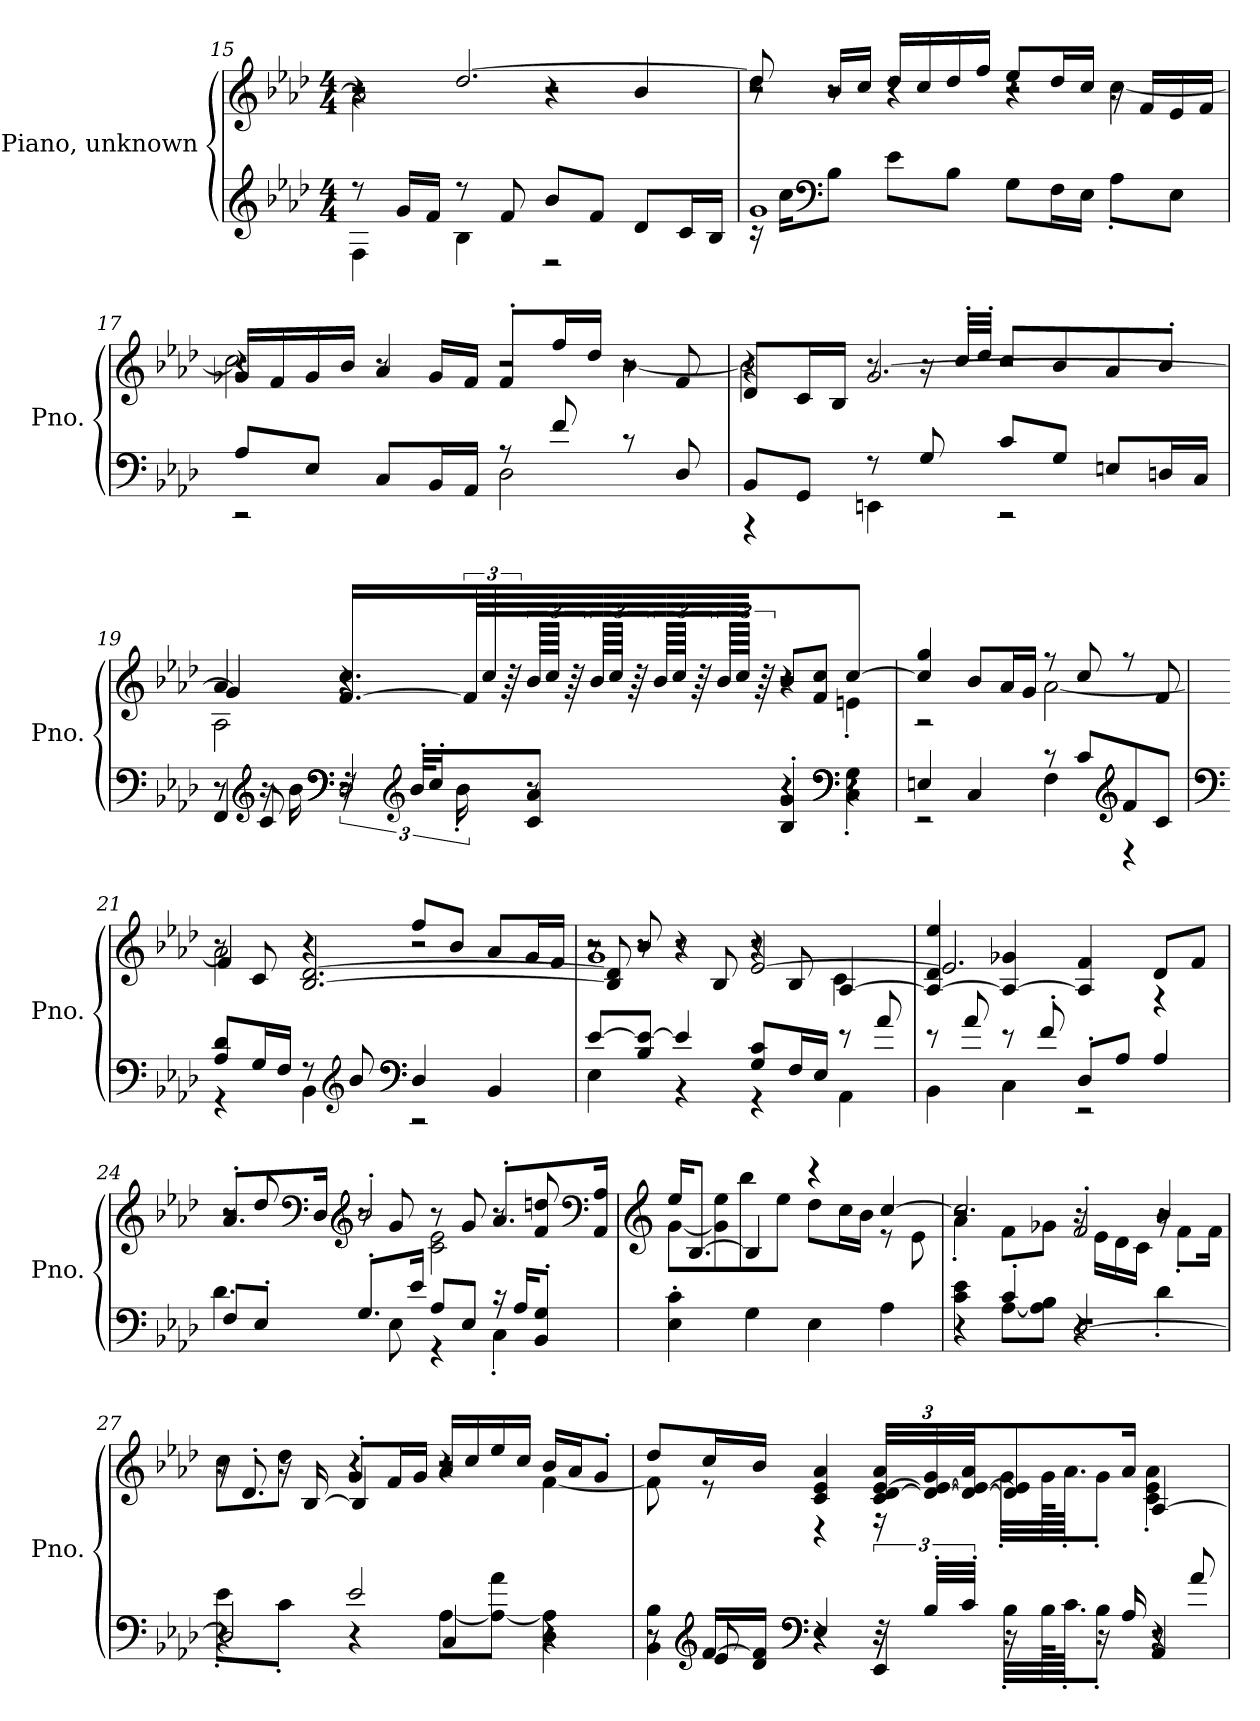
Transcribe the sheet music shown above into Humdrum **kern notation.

**kern	**kern
*part1	*part1
*staff2	*staff1
*I"Piano, unknown	*
*I'Pno.	*
*clefG2	*clefG2
*k[b-e-a-d-]	*k[b-e-a-d-]
*M4/4	*M4/4
=15	=15
*^	*^
*	*	*	*^
8r	4F\	2r	2a-\]	4r
16g/LL	.	.	.	.
16f/JJ	.	.	.	.
8r	4B-\	.	.	[2.dd-/
8f/	.	.	.	.
8b-/L	2r	4r	2r	.
8f/J	.	.	.	.
8d-/L	.	4b-/	.	.
16c/L	.	.	.	.
16B-/JJ	.	.	.	.
!!LO:LB:g=z	!!	!!
=16	=16	=16	=16	=16
1g	16r	8r	2r	8dd-/]
.	16cc\KL	.	.	.
*clefF4	*	*	*	*
.	8B-\J	16b-/LL	.	8r
.	.	16cc/JJ	.	.
.	8e-\L	16dd-/LL	.	4r
.	.	16cc/	.	.
.	8B-\J	16dd-/	.	.
.	.	16ff/JJ	.	.
.	8G\L	8ee-/L	4r	2r
.	16F\L	16dd-/L	.	.
.	16E-\JJ	16cc/JJ	.	.
.	8A-'\L	16r	[4cc\	.
.	.	16f/LL	.	.
.	8E-\J	16e-/	.	.
.	.	16f/JJ	.	.
=17	=17	=17	=17	=17
8A-/L	2r	16g-X/LL	2.cc\]	4r
.	.	16f/	.	.
8E-/J	.	16g-/	.	.
.	.	16b-/JJ	.	.
8C/L	.	8r	.	4a-/
16BB-/L	.	16g-/LL	.	.
16AA-/JJ	.	16f/JJ	.	.
8r	2D-\	8f'/L	.	2r
8f/	.	16ff/L	.	.
.	.	16dd-/JJ	.	.
8r	.	8r	[4b-\	.
8D-/	.	8f/	.	.
!!LO:PB:g=z	!!	!!
=18	=18	=18	=18	=18
8BB-/L	4r	8d-/L	2b-\]	4r
8GG/J	.	16c/L	.	.
.	.	16B-/JJ	.	.
8r	4EEn\	8r	.	[2.g/
8G/	.	16r	.	.
.	.	32cc'/LLL	.	.
.	.	32dd-'/JJJ	.	.
8c/L	2r	8cc/L	2r	.
8G/J	.	8b-/	.	.
8En/L	.	8a-/	.	.
16Dn/L	.	8b-'/J	.	.
16C/JJ	.	.	.	.
!!LO:LB:g=z	!!	!!
=19	=19	=19	=19	=19
*	*^	*	*	*
4FF/	8r	8r	4a-/	2A-\	4g/]
*clefG2	*	*	*	*	*
.	16r	8c/	.	.	.
.	16b-\	.	.	.	.
*clefF4	*	*	*	*	*
32r	12r	2D-/	[16.f/ 16.cc/LL	.	4r
*clefG2	*	*	*	*	*
32b-'/KLL	.	.	.	.	.
16cc'/J	.	.	.	.	.
.	24b-'\	.	.	.	.
.	.	.	96f/LL]	.	.
.	.	.	96cc/JJJJ	.	.
.	.	.	96r	.	.
8c/ 8a-/J	8r	.	96b-/LLLL	.	.
.	.	.	96cc/JJJJ	.	.
.	.	.	96r	.	.
.	.	.	96b-/LLLL	.	.
.	.	.	96cc/JJJJ	.	.
.	.	.	96r	.	.
.	.	.	96b-/LLLL	.	.
.	.	.	96cc/JJJJ	.	.
.	.	.	96r	.	.
.	.	.	96b-/LLLL	.	.
.	.	.	96cc/JJJJ	.	.
.	.	.	96r	.	.
4B-/' 4g/'	4r	.	8b-/L	4r	2r
.	.	.	8f/ 8cc/J	.	.
*clefF4	*	*	*	*	*
4r	4C\' 4G\'	4r	[4cc/	4en'\	.
*	*v	*v	*	*	*
*	*	*	*v	*v
=20	=20	=20	=20
4En/	2r	4cc/] 4gg/	2r
4C/	.	8b-/L	.
.	.	16a-/L	.
.	.	16g/JJ	.
8r	4F\	8r	[2a-\
8c/L	.	8cc/	.
*clefG2	*	*	*
8f/	4r	8r	.
8c/J	.	8f/	.
*	*	*v	*v
!!LO:LB:g=z
=21	=21	=21
*clefF4	*	*
*	*	*^
*	*	*	*^
8A-/ 8d-/L	4r	8r	2a-\]	4f/
16G/L	.	8c/	.	.
16F/JJ	.	.	.	.
8r	4BB-\	4r	.	[2.B-/ [2.d-/
*clefG2	*	*	*	*
8b-/	.	.	.	.
*clefF4	*	*	*	*
4D-/	2r	8ff/L	2r	.
.	.	8b-/J	.	.
4BB-/	.	8a-/L	.	.
.	.	16g/L	.	.
.	.	16f/JJ	.	.
=22	=22	=22	=22	=22
*	*	*	*	*^
[8e-/L	4E-\	8r	1g	8B-/] 8d-/]	2r
8B-/ 8e-/_J	.	8b-/	.	8r	.
4e-/]	4r	8r	.	4r	.
.	.	8B-/	.	.	.
8G/ 8c/L	4r	8r	.	[2e-/	4r
16F/L	.	8B-/	.	.	.
16E-/JJ	.	.	.	.	.
8r	4AA-\	[4A-/	.	.	4c\
8a-/	.	.	.	.	.
*	*	*	*v	*v	*v
=23	=23	=23	=23
8r	4BB-\	4A-/_ 4d-/ 4ee-/	2.e-/]
8a-/	.	.	.
8r	4C\	4A-/_ 4g-X/	.
8f'/	.	.	.
8D-'/L	2r	4A-/] 4f/	.
8A-/J	.	.	.
4A-/	.	8d-/L	4r
.	.	8f/J	.
!!LO:LB:g=z
=24	=24	=24	=24
*	*	*	*^
8F/L	4.d-\	8r	2r	8.a-'/L
8E-'/J	.	8dd-/	.	.
*	*	*clefF4	*	*
.	.	.	.	16D-/Jk
*	*	*clefG2	*	*
8.G'/L	.	2b-'/	.	8r
.	8E-\	.	.	8g/
16e-/Jk	.	.	.	.
8A-/L	4r	.	2c\ 2e-\	8r
8E-/J	.	.	.	8g/
16r	4C'\	8r	.	8.a-'/L
16A-/KL	.	.	.	.
8BB-/' 8G/'J	.	8f/ 8ddn/	.	.
*	*	*clefF4	*	*
.	.	.	.	16AA-/ 16A-/Jk
*v	*v	*	*	*
*	*v	*v	*v
=25	=25
*	*clefG2
*	*^
4E-\' 4c\'	16ee-/KL	[8g\L
.	[8.B-/J	.
.	.	8g\] 8ee-\
4G\	4B-/]	8bb-\
.	.	8ee-\J
4E-\	4r	8dd-\L
.	.	16cc\L
.	.	16b-\JJ
4A-\	[4cc/	8r
.	.	8e-\
!!LO:LB:g=z
=26	=26	=26
*^	*	*^
*	*^	*	*	*
1r	4c\ 4e-\	4r	2.cc/]	4a-'\	2r
.	[8A-\L	4c'/	.	8f\L	.
.	8A-\] 8B-\J	.	.	8g-X\J	.
.	4r	[2D-/	.	16r	2f'/
.	.	.	.	16e-\LL	.
.	.	.	.	16d-\	.
.	.	.	.	16c\JJ	.
.	4d-'\	.	4b-/	16r	.
.	.	.	.	8f'\L	.
.	.	.	.	16f\Jk	.
=27	=27	=27	=27	=27	=27
4r	8e-'\L	2D-/]	16r	8cc\L	8r
.	.	.	8.d-'/	.	.
.	8c'\J	.	.	8dd-\J	16r
.	.	.	.	.	[16B-/
2e-/	4r	.	8g'/L	4r	4B-/]
.	.	.	16f/L	.	.
.	.	.	16g/JJ	.	.
.	[8A-\L	4C/	16a-/LL	4r	2r
.	.	.	16cc/	.	.
.	8A-\_ 8a-\J	.	16ee-/	.	.
.	.	.	16cc/JJ	.	.
4r	4D-\ 4A-\]	4r	16b-/LL	[4f\	.
.	.	.	16a-/J	.	.
.	.	.	8g'/J	.	.
*	*	*	*	*v	*v
!!LO:LB:g=z
=28	=28	=28	=28	=28
8r	4BB-\ 4B-\	8r	8dd-/L	8f\]
*clefG2	*	*	*	*
[16f/LL	.	8e-'/	16cc/L	8r
16d-/ 16f/]JJ	.	.	16b-/JJ	.
*clefF4	*	*	*	*
4E-/	4r	4r	4c/ 4e-/ 4a-/	4r
*	*	*	*Xbrackettup	*
48r	16r	4EE-/	48c/ [48d-/ [48e-/ 48a-/LLL	16r
48B-'/LLL	.	.	48d-/_ 48e-/_ 48g/	.
48c'/JJJ	.	.	48d-/_ 48e-/_ 48a-/JJ	.
16r	32B-'\LLL	.	8d-/] 8e-/]	32g'\LLL
.	128B-\KL	.	.	128g\KL
.	64.c'\JJJ	.	.	64.a-'\JJJ
16r	8B-'\J	.	.	8g'\J
16A-/	.	.	16a-/Jk	.
8r	4r	4AA-/	[4A-/	4c\' 4e-\' 4a-\'
8a-/	.	.	.	.
*v	*v	*v	*	*
*	*v	*v
=	=
*-	*-
